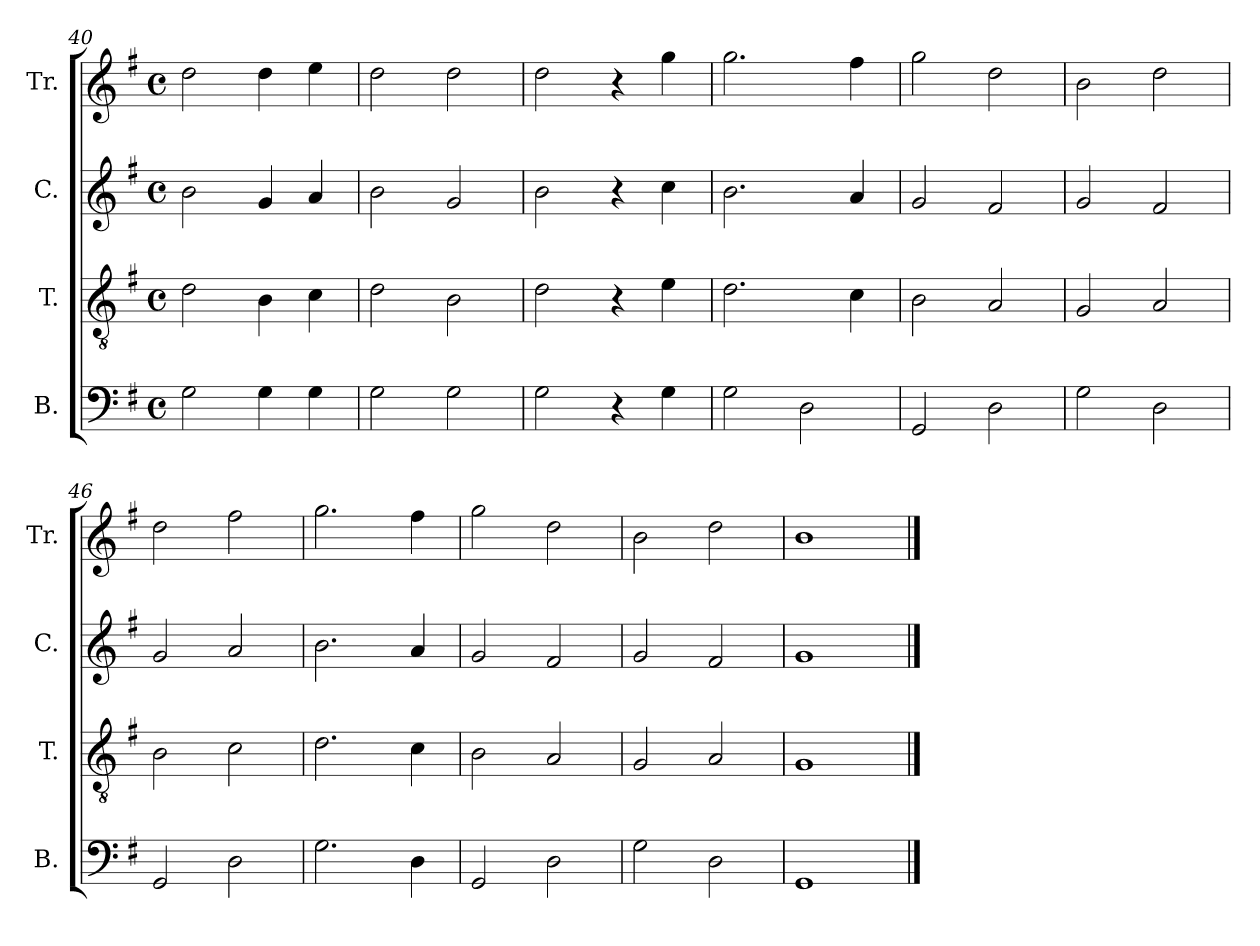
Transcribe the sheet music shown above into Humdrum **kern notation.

**kern	**kern	**kern	**kern
*part4	*part3	*part2	*part1
*staff4	*staff3	*staff2	*staff1
*I"B.	*I"T.	*I"C.	*I"Tr.
*I'B.	*I'T.	*I'C.	*I'Tr.
*clefF4	*clefGv2	*clefG2	*clefG2
*k[f#]	*k[f#]	*k[f#]	*k[f#]
*M4/4	*M4/4	*M4/4	*M4/4
*met(c)	*met(c)	*met(c)	*met(c)
=40	=40	=40	=40
2G!\	2d!\	2b!\	2dd!\
4G!\	4B!\	4g!/	4dd!\
4G!\	4c!\	4a!/	4ee!\
=41	=41	=41	=41
2G!\	2d!\	2b!\	2dd!\
2G!\	2B!\	2g!/	2dd!\
=42	=42	=42	=42
2G!\	2d!\	2b!\	2dd!\
4r	4r	4r	4r
4G!\	4e!\	4cc!\	4gg!\
=43	=43	=43	=43
2G!\	2.d!\	2.b!\	2.gg!\
2D!\	.	.	.
.	4c!\	4a!/	4ff#!\
=44	=44	=44	=44
2GG!/	2B!\	2g!/	2gg!\
2D!\	2A!/	2f#!/	2dd!\
=45	=45	=45	=45
2G!\	2G!/	2g!/	2b!\
2D!\	2A!/	2f#!/	2dd!\
=46	=46	=46	=46
2GG!/	2B!\	2g!/	2dd!\
2D!\	2c!\	2a!/	2ff#!\
=47	=47	=47	=47
2.G!\	2.d!\	2.b!\	2.gg!\
4D!\	4c!\	4a!/	4ff#!\
=48	=48	=48	=48
2GG!/	2B!\	2g!/	2gg!\
2D!\	2A!/	2f#!/	2dd!\
=49	=49	=49	=49
2G!\	2G!/	2g!/	2b!\
2D!\	2A!/	2f#!/	2dd!\
=50	=50	=50	=50
1GG!	1G!	1g!	1b!
==	==	==	==
*-	*-	*-	*-
